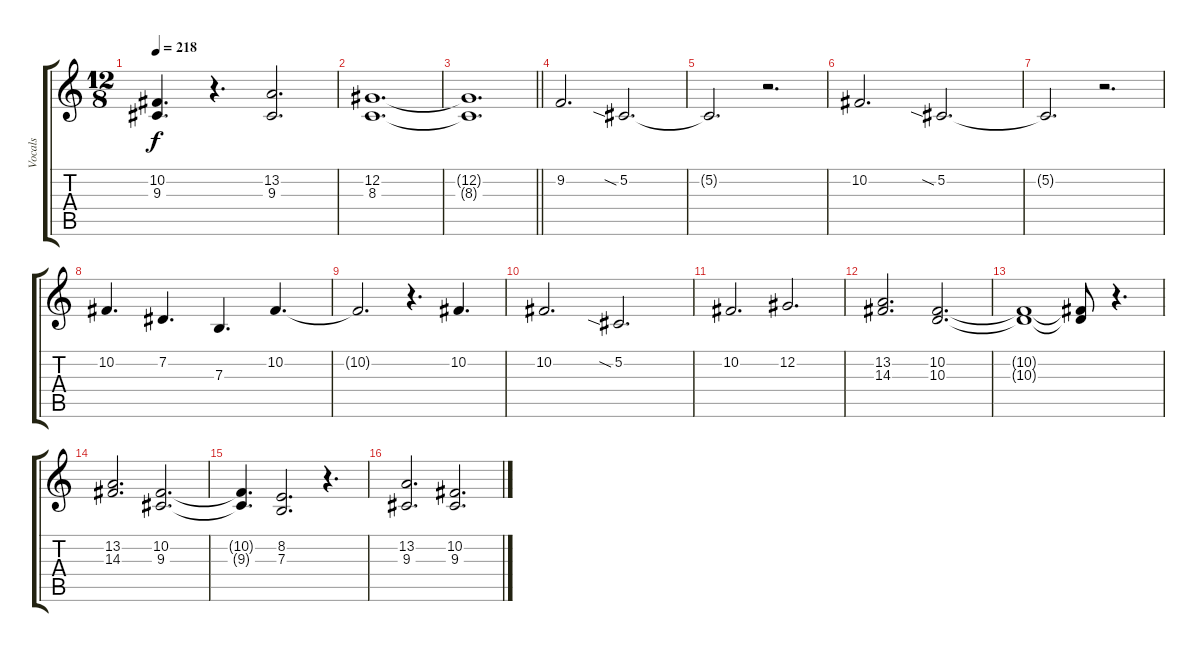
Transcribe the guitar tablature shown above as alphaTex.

\track ("Vocals" "Vocals") {instrument clarinet}
\staff {score tabs}
\tuning (Db4 Ab3 E3 B2 Gb2 Db2) {hide}
\ts (12 8)
\tempo 218
\clef g2
\ks c
(10.2{t} 9.3{t}).4{d dy f} r.4{d} (13.2 9.3).2{d} |
(12.2 8.3).1{d} |
\barLineRight lightlight
(12.2{t} 8.3{t}).1{d} |
9.2.2{d} 5.2{sia}.2{d} |
5.2{t}.2{d} r.2{d} |
10.2.2{d} 5.2{sia}.2{d} |
5.2{t}.2{d} r.2{d} |
10.2.4{d} 7.2.4{d} 7.3.4{d} 10.2.4{d} |
10.2{t}.2{d} r.4{d} 10.2.4{d} |
10.2.2{d} 5.2{sia}.2{d} |
10.2.2{d} 12.2.2{d} |
(13.2 14.3).2{d} (10.2 10.3).2{d} |
(10.2{t} 10.3{t}).1 (10.2{t} 10.3{t}).8 r.4{d} |
(13.2 14.3).2{d} (10.2 9.3).2{d} |
(10.2{t} 9.3{t}).4{d} (8.2 7.3).2{d} r.4{d} |
(13.2 9.3).2{d} (10.2 9.3).2{d}
